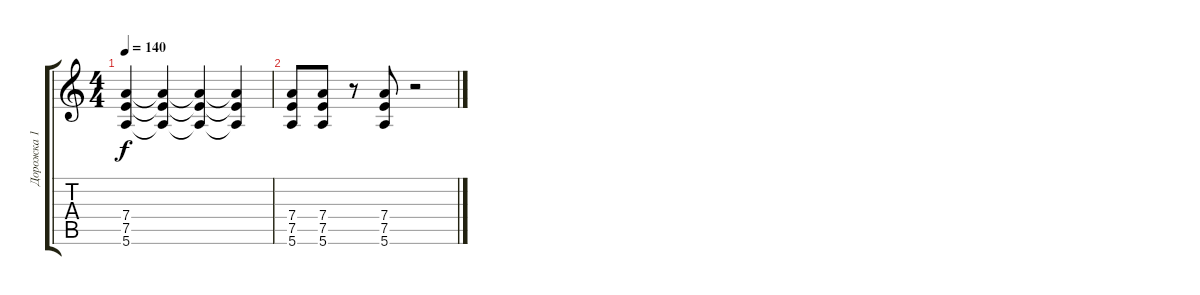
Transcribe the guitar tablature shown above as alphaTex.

\track ("Дорожка 1" "Дорожка 1") {instrument overdrivenguitar}
\staff {score tabs}
\tuning (E4 B3 G3 D3 A2 E2) {hide}
\ts (4 4)
\tempo 140
\clef g2
\ks c
(7.4{t} 7.5{t} 5.6{t}).4{dy f} (7.4{t} 7.5{t} 5.6{t}).4 (7.4{t} 7.5{t} 5.6{t}).4 (7.4{t} 7.5{t} 5.6{t}).4 |
(7.4 7.5 5.6).8 (7.4 7.5 5.6).8 r.8 (7.4 7.5 5.6).8 r.2
